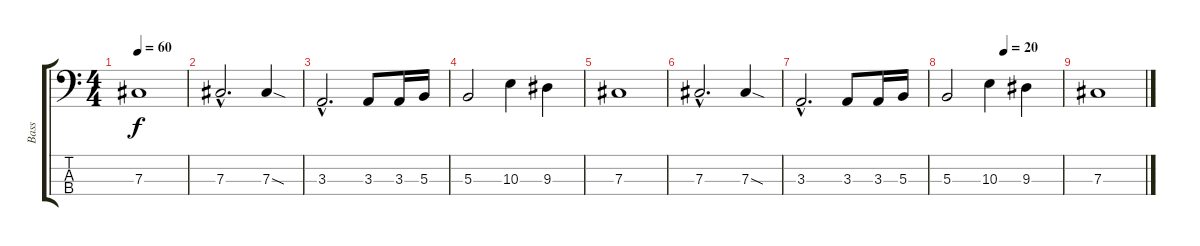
\track ("Bass" "Bass") {instrument electricbasspick}
\staff {score tabs}
\tuning (E2 B1 Gb1 Db1) {hide}
\ts (4 4)
\tempo 60
\clef f4
\ks c
7.3.1{dy f} |
7.3{hac}.2{d} 7.3{sod}.4 |
3.3{hac}.2{d} 3.3.8 3.3.16 5.3.16 |
5.3.2 10.3.4 9.3.4 |
7.3.1 |
7.3{hac}.2{d} 7.3{sod}.4 |
3.3{hac}.2{d} 3.3.8 3.3.16 5.3.16 |
\tempo (20 0.5)
5.3.2 10.3.4 9.3.4 |
7.3.1
